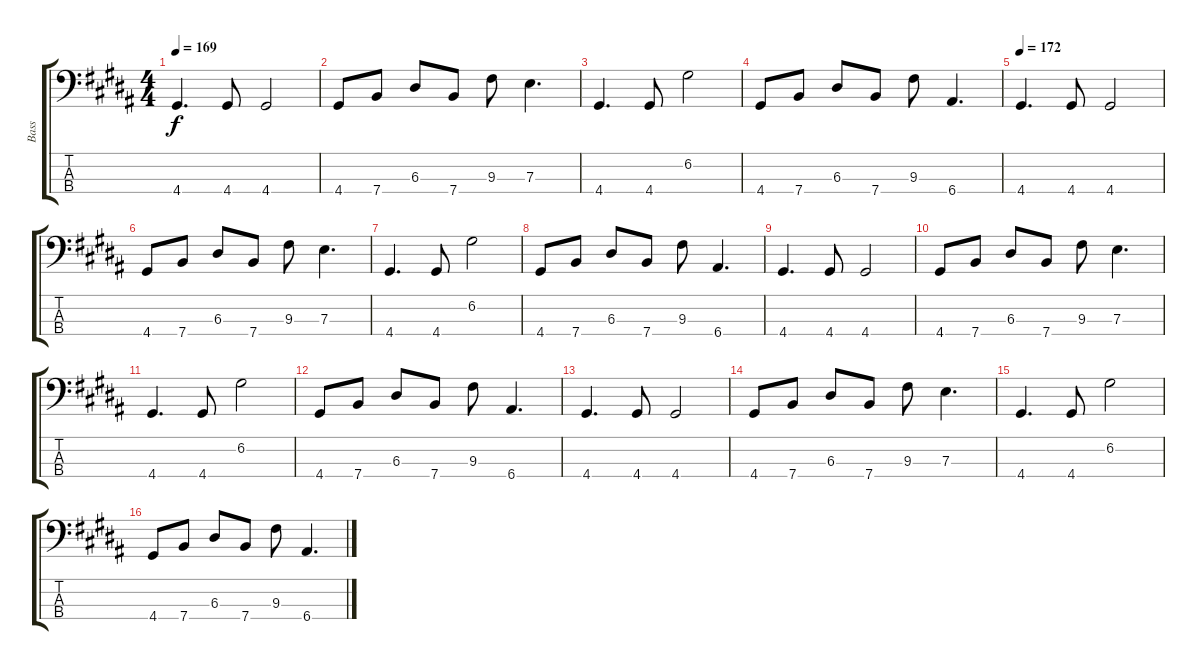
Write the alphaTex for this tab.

\track ("Bass" "Bass") {instrument electricbassfinger}
\staff {score tabs}
\tuning (G2 D2 A1 E1) {hide}
\ts (4 4)
\tempo 169
\clef f4
\ks g#minor
4.4.4{d dy f} 4.4.8 4.4.2 |
4.4.8 7.4.8 6.3.8 7.4.8 9.3.8 7.3.4{d} |
4.4.4{d} 4.4.8 6.2.2 |
4.4.8 7.4.8 6.3.8 7.4.8 9.3.8 6.4.4{d} |
\tempo 172
4.4.4{d} 4.4.8 4.4.2 |
4.4.8 7.4.8 6.3.8 7.4.8 9.3.8 7.3.4{d} |
4.4.4{d} 4.4.8 6.2.2 |
4.4.8 7.4.8 6.3.8 7.4.8 9.3.8 6.4.4{d} |
4.4.4{d} 4.4.8 4.4.2 |
4.4.8 7.4.8 6.3.8 7.4.8 9.3.8 7.3.4{d} |
4.4.4{d} 4.4.8 6.2.2 |
4.4.8 7.4.8 6.3.8 7.4.8 9.3.8 6.4.4{d} |
4.4.4{d} 4.4.8 4.4.2 |
4.4.8 7.4.8 6.3.8 7.4.8 9.3.8 7.3.4{d} |
4.4.4{d} 4.4.8 6.2.2 |
4.4.8 7.4.8 6.3.8 7.4.8 9.3.8 6.4.4{d}
